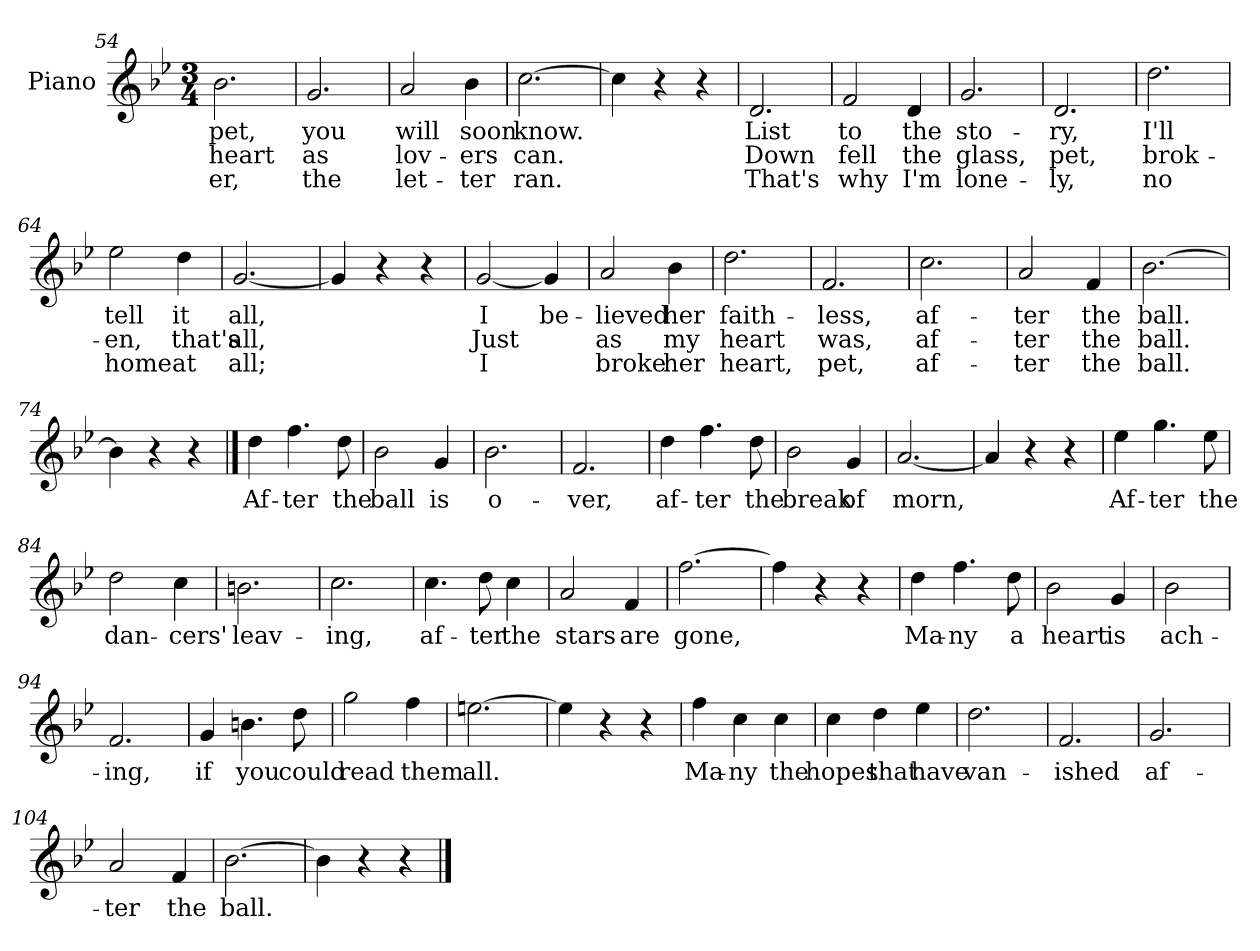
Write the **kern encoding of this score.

**kern	**text	**text	**text
*part1	*part1	*part1	*part1
*staff1	*staff1	*staff1	*staff1
*I"Piano	*	*	*
*I'Pno	*	*	*
*clefG2	*	*	*
*k[b-e-]	*	*	*
*B-:	*	*	*
*M3/4	*	*	*
=54	=54	=54	=54
!	!LO:LY:b	!LO:LY:b	!LO:LY:b
2.b-\	pet,	-heart	-er,
=55	=55	=55	=55
!	!LO:LY:b	!LO:LY:b	!LO:LY:b
2.g/	you	as	the
=56	=56	=56	=56
!	!LO:LY:b	!LO:LY:b	!LO:LY:b
2a/	will	lov-	let-
!	!LO:LY:b	!LO:LY:b	!LO:LY:b
4b-\	soon	-ers	-ter
=57	=57	=57	=57
!	!LO:LY:b	!LO:LY:b	!LO:LY:b
[2.cc\	know.	can.	ran.
!!LO:LB:g=z
=58	=58	=58	=58
4cc\]	.	.	.
4r	.	.	.
4r	.	.	.
=59	=59	=59	=59
!	!LO:LY:b	!LO:LY:b	!LO:LY:b
2.d/	List	Down	That's
=60	=60	=60	=60
!	!LO:LY:b	!LO:LY:b	!LO:LY:b
2f/	to	fell	why
!	!LO:LY:b	!LO:LY:b	!LO:LY:b
4d/	the	the	I'm
=61	=61	=61	=61
!	!LO:LY:b	!LO:LY:b	!LO:LY:b
2.g/	sto-	glass,	lone-
=62	=62	=62	=62
!	!LO:LY:b	!LO:LY:b	!LO:LY:b
2.d/	-ry,	pet,	-ly,
=63	=63	=63	=63
!	!LO:LY:b	!LO:LY:b	!LO:LY:b
2.dd\	I'll	brok-	no
=64	=64	=64	=64
!	!LO:LY:b	!LO:LY:b	!LO:LY:b
2ee-\	tell	-en,	home
!	!LO:LY:b	!LO:LY:b	!LO:LY:b
4dd\	it	that's	at
=65	=65	=65	=65
!	!LO:LY:b	!LO:LY:b	!LO:LY:b
[2.g/	all,	all,	all;
=66	=66	=66	=66
4g/]	.	.	.
4r	.	.	.
4r	.	.	.
=67	=67	=67	=67
!	!LO:LY:b	!LO:LY:b	!LO:LY:b
[2g/	I	Just	I
!	!LO:LY:b	!	!
4g/]	be-	.	.
=68	=68	=68	=68
!	!LO:LY:b	!LO:LY:b	!LO:LY:b
2a/	-lieved	as	broke
!	!LO:LY:b	!LO:LY:b	!LO:LY:b
4b-\	her	my	her
!!LO:PB:g=z
=69	=69	=69	=69
!	!LO:LY:b	!LO:LY:b	!LO:LY:b
2.dd\	faith-	heart	heart,
=70	=70	=70	=70
!	!LO:LY:b	!LO:LY:b	!LO:LY:b
2.f/	-less,	was,	pet,
=71	=71	=71	=71
!	!LO:LY:b	!LO:LY:b	!LO:LY:b
2.cc\	af-	af-	af-
=72	=72	=72	=72
!	!LO:LY:b	!LO:LY:b	!LO:LY:b
2a/	-ter	-ter	-ter
!	!LO:LY:b	!LO:LY:b	!LO:LY:b
4f/	the	the	the
=73	=73	=73	=73
!	!LO:LY:b	!LO:LY:b	!LO:LY:b
[2.b-\	ball.	ball.	ball.
=74	=74	=74	=74
4b-\]	.	.	.
4r	.	.	.
4r	.	.	.
==75	==75	==75	==75
!	!LO:LY:b	!	!
4dd\	Af-	.	.
!	!LO:LY:b	!	!
4.ff\	-ter	.	.
!	!LO:LY:b	!	!
8dd\	the	.	.
=76	=76	=76	=76
!	!LO:LY:b	!	!
2b-\	ball	.	.
!	!LO:LY:b	!	!
4g/	is	.	.
=77	=77	=77	=77
!	!LO:LY:b	!	!
2.b-\	o-	.	.
=78	=78	=78	=78
!	!LO:LY:b	!	!
2.f/	-ver,	.	.
=79	=79	=79	=79
!	!LO:LY:b	!	!
4dd\	af-	.	.
!	!LO:LY:b	!	!
4.ff\	-ter	.	.
!	!LO:LY:b	!	!
8dd\	the	.	.
=80	=80	=80	=80
!	!LO:LY:b	!	!
2b-\	break	.	.
!	!LO:LY:b	!	!
4g/	of	.	.
!!LO:LB:g=z
=81	=81	=81	=81
!	!LO:LY:b	!	!
[2.a/	morn,	.	.
=82	=82	=82	=82
4a/]	.	.	.
4r	.	.	.
4r	.	.	.
=83	=83	=83	=83
!	!LO:LY:b	!	!
4ee-\	Af-	.	.
!	!LO:LY:b	!	!
4.gg\	-ter	.	.
!	!LO:LY:b	!	!
8ee-\	the	.	.
=84	=84	=84	=84
!	!LO:LY:b	!	!
2dd\	dan-	.	.
!	!LO:LY:b	!	!
4cc\	-cers'	.	.
=85	=85	=85	=85
!	!LO:LY:b	!	!
2.bn\	leav-	.	.
=86	=86	=86	=86
!	!LO:LY:b	!	!
2.cc\	-ing,	.	.
=87	=87	=87	=87
!	!LO:LY:b	!	!
4.cc\	af-	.	.
!	!LO:LY:b	!	!
8dd\	-ter	.	.
!	!LO:LY:b	!	!
4cc\	the	.	.
=88	=88	=88	=88
!	!LO:LY:b	!	!
2a/	stars	.	.
!	!LO:LY:b	!	!
4f/	are	.	.
=89	=89	=89	=89
!	!LO:LY:b	!	!
[2.ff\	gone,	.	.
=90	=90	=90	=90
4ff\]	.	.	.
4r	.	.	.
4r	.	.	.
=91	=91	=91	=91
!	!LO:LY:b	!	!
4dd\	Ma-	.	.
!	!LO:LY:b	!	!
4.ff\	-ny	.	.
!	!LO:LY:b	!	!
8dd\	a	.	.
!!LO:LB:g=z
=92	=92	=92	=92
!	!LO:LY:b	!	!
2b-\	heart	.	.
!	!LO:LY:b	!	!
4g/	is	.	.
=93	=93	=93	=93
!	!LO:LY:b	!	!
2b-\	ach-	.	.
=94	=94	=94	=94
!	!LO:LY:b	!	!
2.f/	-ing,	.	.
=95	=95	=95	=95
!	!LO:LY:b	!	!
4g/	if	.	.
!	!LO:LY:b	!	!
4.bn\	you	.	.
!	!LO:LY:b	!	!
8dd\	could	.	.
=96	=96	=96	=96
!	!LO:LY:b	!	!
2gg\	read	.	.
!	!LO:LY:b	!	!
4ff\	them	.	.
=97	=97	=97	=97
!	!LO:LY:b	!	!
[2.een\	all.	.	.
=98	=98	=98	=98
4ee\]	.	.	.
4r	.	.	.
4r	.	.	.
=99	=99	=99	=99
!	!LO:LY:b	!	!
4ff\	Ma-	.	.
!	!LO:LY:b	!	!
4cc\	-ny	.	.
!	!LO:LY:b	!	!
4cc\	the	.	.
=100	=100	=100	=100
!	!LO:LY:b	!	!
4cc\	hopes	.	.
!	!LO:LY:b	!	!
4dd\	that	.	.
!	!LO:LY:b	!	!
4ee-\	have	.	.
=101	=101	=101	=101
!	!LO:LY:b	!	!
2.dd\	van-	.	.
!!LO:LB:g=z
=102	=102	=102	=102
!	!LO:LY:b	!	!
2.f/	-ished	.	.
=103	=103	=103	=103
!	!LO:LY:b	!	!
2.g/	af-	.	.
=104	=104	=104	=104
!	!LO:LY:b	!	!
2a/	-ter	.	.
!	!LO:LY:b	!	!
4f/	the	.	.
=105	=105	=105	=105
!	!LO:LY:b	!	!
[2.b-\	ball.	.	.
=106	=106	=106	=106
4b-\]	.	.	.
4r	.	.	.
4r	.	.	.
==	==	==	==
*-	*-	*-	*-
